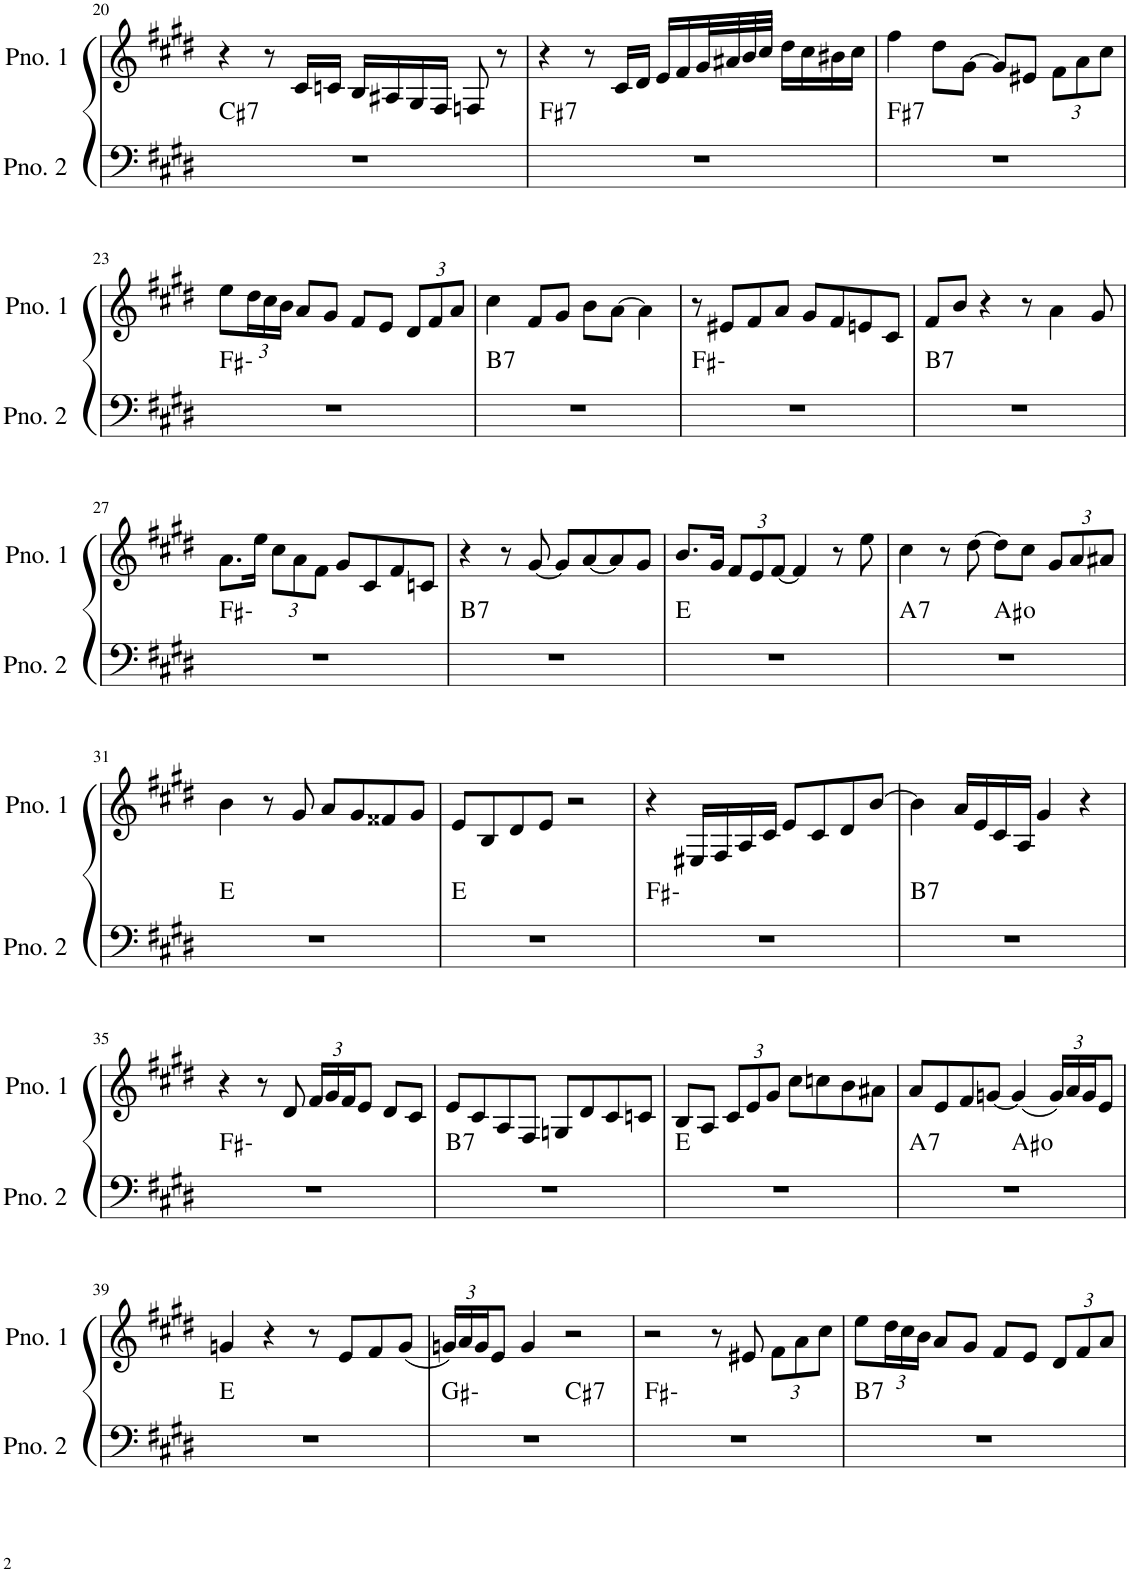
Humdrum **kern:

**kern	**harte	**kern
*part2	*part2	*part1
*staff2	*	*staff1
*I"ピアノ 2	*	*I"ピアノ 1
!!LO:PB:g=z
*clefF4	*	*clefG2
*k[f#c#g#d#]	*	*k[f#c#g#d#]
*M4/4	*	*M4/4
=20	=20	=20
!	!LO:H:kt=7	!
1r	C#:7	4r
.	.	8r
.	.	16c#/LL
.	.	16cn/JJ
.	.	16B/LL
.	.	16A#X/
.	.	16G#/
.	.	16F#/JJ
.	.	8Fn/
.	.	8r
=21	=21	=21
!	!LO:H:kt=7	!
1r	F#:7	4r
.	.	8r
.	.	16c#/LL
.	.	16d#/JJ
.	.	16e/LL
.	.	16f#/
.	.	32g#/L
.	.	32a#X/
.	.	32b/
.	.	32cc#/JJJ
.	.	16dd#\LL
.	.	16cc#\
.	.	16b#X\
.	.	16cc#\JJ
=22	=22	=22
!	!LO:H:kt=7	!
1r	F#:7	4ff#\
.	.	8dd#\L
.	.	[8g#\J
.	.	8g#/L]
.	.	8e#X/J
*	*	*Xbrackettup
.	.	12f#\L
.	.	12a\
.	.	12cc#\J
!!LO:LB:g=z
=23	=23	=23
1r	F#:min	8ee\L
.	.	24dd#\L
.	.	24cc#\
.	.	24b\JJ
.	.	8a/L
.	.	8g#/J
.	.	8f#/L
.	.	8e/J
.	.	12d#/L
.	.	12f#/
.	.	12a/J
=24	=24	=24
!	!LO:H:kt=7	!
1r	B:7	4cc#\
.	.	8f#/L
.	.	8g#/J
.	.	8b\L
.	.	[8a\J
.	.	4a\]
=25	=25	=25
1r	F#:min	8r
.	.	8e#X/L
.	.	8f#/
.	.	8a/J
.	.	8g#/L
.	.	8f#/
.	.	8en/
.	.	8c#/J
=26	=26	=26
!	!LO:H:kt=7	!
1r	B:7	8f#/L
.	.	8b/J
.	.	4r
.	.	8r
.	.	4a\
.	.	8g#/
!!LO:LB:g=z
=27	=27	=27
1r	F#:min	8.a\L
.	.	16ee\Jk
.	.	12cc#\L
.	.	12a\
.	.	12f#\J
.	.	8g#/L
.	.	8c#/
.	.	8f#/
.	.	8cn/J
=28	=28	=28
!	!LO:H:kt=7	!
1r	B:7	4r
.	.	8r
.	.	[8g#/
.	.	8g#/L]
.	.	[8a/
.	.	8a/]
.	.	8g#/J
=29	=29	=29
1r	E:maj	8.b/L
.	.	16g#/Jk
.	.	12f#/L
.	.	12e/
.	.	[12f#/J
.	.	4f#/]
.	.	8r
.	.	8ee\
=30	=30	=30
!	!LO:H:kt=7	!
*^	*	*
1r	2ryy	A:7	4cc#\
.	.	.	8r
.	.	.	[8dd#\
.	2ryy	A#:dim	8dd#\L]
.	.	.	8cc#\J
.	.	.	12g#/L
.	.	.	12a/
.	.	.	12a#X/J
*v	*v	*	*
!!LO:LB:g=z
=31	=31	=31
1r	E:maj	4b\
.	.	8r
.	.	8g#/
.	.	8a/L
.	.	8g#/
.	.	8f##X/
.	.	8g#/J
=32	=32	=32
1r	E:maj	8e/L
.	.	8B/
.	.	8d#/
.	.	8e/J
.	.	2r
=33	=33	=33
1r	F#:min	4r
.	.	16E#X/LL
.	.	16F#/
.	.	16A/
.	.	16c#/JJ
.	.	8e/L
.	.	8c#/
.	.	8d#/
.	.	[8b/J
=34	=34	=34
!	!LO:H:kt=7	!
1r	B:7	4b\]
.	.	16a/LL
.	.	16e/
.	.	16c#/
.	.	16A/JJ
.	.	4g#/
.	.	4r
!!LO:LB:g=z
=35	=35	=35
1r	F#:min	4r
.	.	8r
.	.	8d#/
.	.	24f#/LL
.	.	24g#/
.	.	24f#/J
.	.	8e/J
.	.	8d#/L
.	.	8c#/J
=36	=36	=36
!	!LO:H:kt=7	!
1r	B:7	8e/L
.	.	8c#/
.	.	8A/
.	.	8F#/J
.	.	8Gn/L
.	.	8d#/
.	.	8c#/
.	.	8cn/J
=37	=37	=37
1r	E:maj	8B/L
.	.	8A/J
.	.	12c#/L
.	.	12e/
.	.	12g#/J
.	.	8cc#\L
.	.	8ccn\
.	.	8b\
.	.	8a#X\J
=38	=38	=38
!	!LO:H:kt=7	!
*^	*	*
1r	2ryy	A:7	8a/L
.	.	.	8e/
.	.	.	8f#/
.	.	.	[8gn/J
.	2ryy	A#:dim	(4g/]
.	.	.	24g/LL)
.	.	.	24a/
.	.	.	24g/J
.	.	.	8e/J
*v	*v	*	*
!!LO:LB:g=z
=39	=39	=39
1r	E:maj	4gn/
.	.	4r
.	.	8r
.	.	8e/L
.	.	8f#/
.	.	(8g/J
=40	=40	=40
*^	*	*
1r	2ryy	G#:min	24gn/LL)
.	.	.	24a/
.	.	.	24g/J
.	.	.	8e/J
.	.	.	4g/
!	!	!LO:H:kt=7	!
.	2ryy	C#:7	2r
*v	*v	*	*
=41	=41	=41
1r	F#:min	2r
.	.	8r
.	.	8e#X/
.	.	12f#\L
.	.	12a\
.	.	12cc#\J
=42	=42	=42
!	!LO:H:kt=7	!
1r	B:7	8ee\L
.	.	24dd#\L
.	.	24cc#\
.	.	24b\JJ
.	.	8a/L
.	.	8g#/J
.	.	8f#/L
.	.	8e/J
.	.	12d#/L
.	.	12f#/
.	.	12a/J
=	=	=
*-	*-	*-
